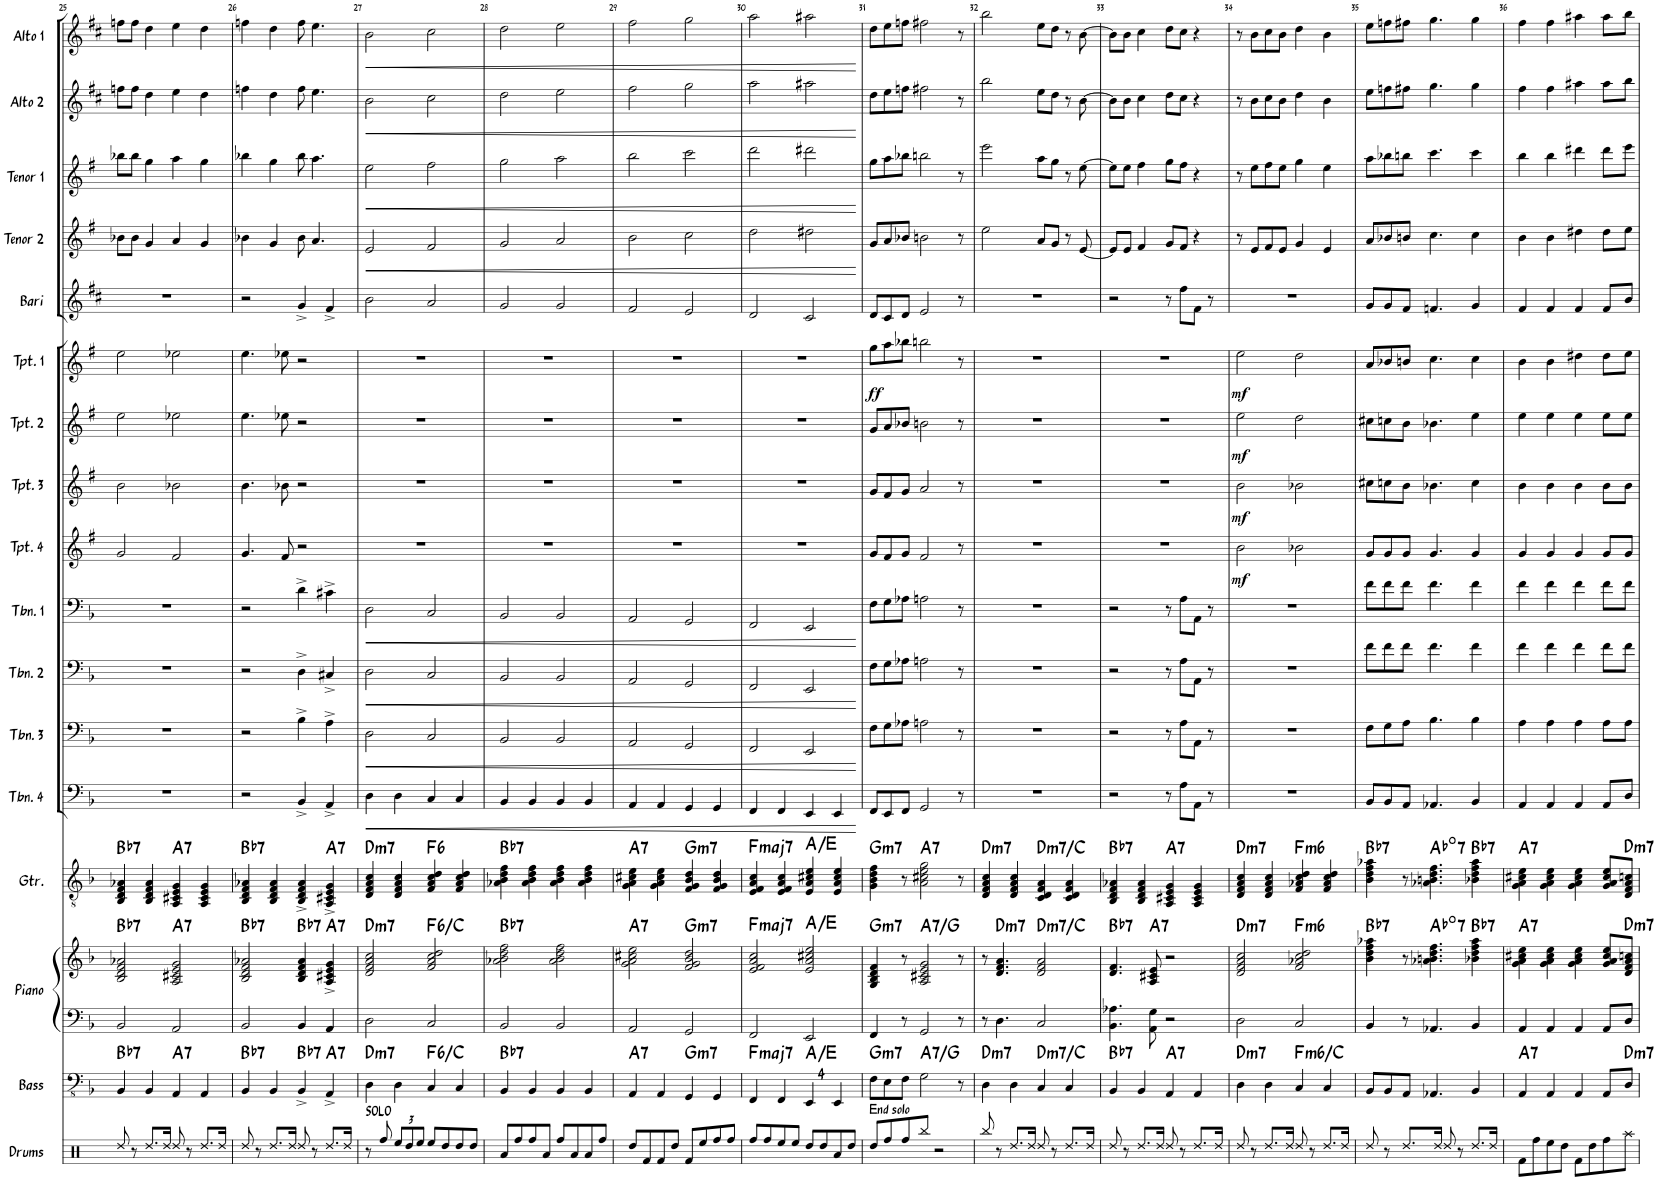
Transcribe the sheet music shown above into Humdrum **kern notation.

**kern	**kern	**harte	**kern	**kern	**harte	**kern	**harte	**kern	**dynam	**kern	**dynam	**kern	**dynam	**kern	**dynam	**kern	**dynam	**kern	**dynam	**kern	**dynam	**kern	**dynam	**kern	**kern	**dynam	**kern	**dynam	**kern	**dynam	**kern	**dynam
*part17	*part16	*part16	*part15	*part15	*part15	*part14	*part14	*part13	*part13	*part12	*part12	*part11	*part11	*part10	*part10	*part9	*part9	*part8	*part8	*part7	*part7	*part6	*part6	*part5	*part4	*part4	*part3	*part3	*part2	*part2	*part1	*part1
*staff18	*staff17	*	*staff16	*staff15	*	*staff14	*	*staff13	*staff13	*staff12	*staff12	*staff11	*staff11	*staff10	*staff10	*staff9	*staff9	*staff8	*staff8	*staff7	*staff7	*staff6	*staff6	*staff5	*staff4	*staff4	*staff3	*staff3	*staff2	*staff2	*staff1	*staff1
*I"Drums	*I"Bass	*	*I"Piano	*	*	*I"Guitar	*	*I"Trombone 4	*	*I"Trombone 3	*	*I"Trombone 2	*	*I"Trombone 1	*	*I"Trumpet 4	*	*I"Trumpet 3	*	*I"Trumpet 2	*	*I"Trumpet 1	*	*I"Baritone Sax	*I"Tenor Sax 2	*	*I"Tenor Sax 1	*	*I"Alto Sax 2	*	*I"Alto Sax 1	*
*I'Drums	*I'Bass	*	*I'Piano	*	*	*I'Gtr.	*	*I'Tbn. 4	*	*I'Tbn. 3	*	*I'Tbn. 2	*	*I'Tbn. 1	*	*I'Tpt. 4	*	*I'Tpt. 3	*	*I'Tpt. 2	*	*I'Tpt. 1	*	*I'Bari	*I'Tenor 2	*	*I'Tenor 1	*	*I'Alto 2	*	*I'Alto 1	*
!!LO:PB:g=z
*clefX	*clefFv4	*	*clefF4	*clefG2	*	*clefGv2	*	*clefF4	*	*clefF4	*	*clefF4	*	*clefF4	*	*clefG2	*	*clefG2	*	*clefG2	*	*clefG2	*	*clefG2	*clefG2	*	*clefG2	*	*clefG2	*	*clefG2	*
*	*	*	*	*	*	*	*	*	*	*	*	*	*	*	*	*Trd1c2	*	*Trd1c2	*	*Trd1c2	*	*Trd1c2	*	*Trd12c21	*Trd8c14	*	*Trd8c14	*	*Trd5c9	*	*Trd5c9	*
*k[]	*k[b-]	*	*k[b-]	*k[b-]	*	*k[b-]	*	*k[b-]	*	*k[b-]	*	*k[b-]	*	*k[b-]	*	*k[f#]	*	*k[f#]	*	*k[f#]	*	*k[f#]	*	*k[f#c#]	*k[f#]	*	*k[f#]	*	*k[f#c#]	*	*k[f#c#]	*
*M4/4	*M4/4	*	*M4/4	*M4/4	*	*M4/4	*	*M4/4	*	*M4/4	*	*M4/4	*	*M4/4	*	*M4/4	*	*M4/4	*	*M4/4	*	*M4/4	*	*M4/4	*M4/4	*	*M4/4	*	*M4/4	*	*M4/4	*
=25	=25	=25	=25	=25	=25	=25	=25	=25	=25	=25	=25	=25	=25	=25	=25	=25	=25	=25	=25	=25	=25	=25	=25	=25	=25	=25	=25	=25	=25	=25	=25	=25
!	!	!LO:H:kt=7	!	!	!LO:H:kt=7	!	!LO:H:kt=7	!	!	!	!	!	!	!	!	!	!	!	!	!	!	!	!	!	!	!	!	!	!	!	!	!
8Rdd/	4BBB-/	Bb:7	2BB-/	2B-/ 2d/ 2f/ 2a-X/	Bb:7	4BB-/ 4D/ 4F/ 4A-X/	Bb:7	1r	.	1r	.	1r	.	1r	.	2g/	.	2b\	.	2ee\	.	2ee\	.	1r	8b-X\L	.	8bb-X\L	.	8ffn\L	.	8ffn\L	.
8r	.	.	.	.	.	.	.	.	.	.	.	.	.	.	.	.	.	.	.	.	.	.	.	.	8b-\J	.	8bb-\J	.	8ff\J	.	8ff\J	.
8.Rdd/L	4BBB-/	.	.	.	.	4BB-/ 4D/ 4F/ 4A-/	.	.	.	.	.	.	.	.	.	.	.	.	.	.	.	.	.	.	4g/	.	4gg\	.	4dd\	.	4dd\	.
16Rdd/Jk	.	.	.	.	.	.	.	.	.	.	.	.	.	.	.	.	.	.	.	.	.	.	.	.	.	.	.	.	.	.	.	.
!	!	!LO:H:kt=7	!	!	!LO:H:kt=7	!	!LO:H:kt=7	!	!	!	!	!	!	!	!	!	!	!	!	!	!	!	!	!	!	!	!	!	!	!	!	!
8Rdd/	4AAA/	A:7	2AA/	2A/ 2c#X/ 2e/ 2g/	A:7	4AA/ 4C#X/ 4E/ 4G/	A:7	.	.	.	.	.	.	.	.	2f#/	.	2b-X\	.	2ee-X\	.	2ee-X\	.	.	4a/	.	4aa\	.	4ee\	.	4ee\	.
8r	.	.	.	.	.	.	.	.	.	.	.	.	.	.	.	.	.	.	.	.	.	.	.	.	.	.	.	.	.	.	.	.
8.Rdd/L	4AAA/	.	.	.	.	4AA/ 4C#/ 4E/ 4G/	.	.	.	.	.	.	.	.	.	.	.	.	.	.	.	.	.	.	4g/	.	4gg\	.	4dd\	.	4dd\	.
16Rdd/Jk	.	.	.	.	.	.	.	.	.	.	.	.	.	.	.	.	.	.	.	.	.	.	.	.	.	.	.	.	.	.	.	.
=26	=26	=26	=26	=26	=26	=26	=26	=26	=26	=26	=26	=26	=26	=26	=26	=26	=26	=26	=26	=26	=26	=26	=26	=26	=26	=26	=26	=26	=26	=26	=26	=26
!	!	!LO:H:kt=7	!	!	!LO:H:kt=7	!	!LO:H:kt=7	!	!	!	!	!	!	!	!	!	!	!	!	!	!	!	!	!	!	!	!	!	!	!	!	!
8Rdd/	4BBB-/	Bb:7	2BB-/	2B-/ 2d/ 2f/ 2a-X/	Bb:7	4BB-/ 4D/ 4F/ 4A-X/	Bb:7	2r	.	2r	.	2r	.	2r	.	4.g/	.	4.b\	.	4.ee\	.	4.ee\	.	2r	4b-X\	.	4bb-X\	.	4ffn\	.	4ffn\	.
8r	.	.	.	.	.	.	.	.	.	.	.	.	.	.	.	.	.	.	.	.	.	.	.	.	.	.	.	.	.	.	.	.
8.Rdd/L	4BBB-/	.	.	.	.	4BB-/ 4D/ 4F/ 4A-/	.	.	.	.	.	.	.	.	.	.	.	.	.	.	.	.	.	.	4g/	.	4gg\	.	4dd\	.	4dd\	.
.	.	.	.	.	.	.	.	.	.	.	.	.	.	.	.	8f#/	.	8b-X\	.	8ee-X\	.	8ee-X\	.	.	.	.	.	.	.	.	.	.
16Rdd/Jk	.	.	.	.	.	.	.	.	.	.	.	.	.	.	.	.	.	.	.	.	.	.	.	.	.	.	.	.	.	.	.	.
!	!	!LO:H:kt=7	!	!	!LO:H:kt=7	!	!	!	!	!	!	!	!	!	!	!	!	!	!	!	!	!	!	!	!	!	!	!	!	!	!	!
8Rdd/	4BBB-^/	Bb:7	4BB-/	4B-/ 4d/ 4f/ 4a-/	Bb:7	4BB-/^ 4D/^ 4F/^ 4A-/^	.	4BB-^/	.	4B-^\	.	4D^\	.	4d^\	.	2r	.	2r	.	2r	.	2r	.	4g^/	8b-\	.	8bb-\	.	8ff\	.	8ff\	.
8r	.	.	.	.	.	.	.	.	.	.	.	.	.	.	.	.	.	.	.	.	.	.	.	.	4.a/	.	4.aa\	.	4.ee\	.	4.ee\	.
!	!	!LO:H:kt=7	!	!	!LO:H:kt=7	!	!LO:H:kt=7	!	!	!	!	!	!	!	!	!	!	!	!	!	!	!	!	!	!	!	!	!	!	!	!	!
8.Rdd/L	4AAA^/	A:7	4AA/	4A/^ 4c#X/^ 4e/^ 4g/^	A:7	4AA/^ 4C#X/^ 4E/^ 4G/^	A:7	4AA^/	.	4A^\	.	4C#X^/	.	4c#X^\	.	.	.	.	.	.	.	.	.	4f#^/	.	.	.	.	.	.	.	.
16Rdd/Jk	.	.	.	.	.	.	.	.	.	.	.	.	.	.	.	.	.	.	.	.	.	.	.	.	.	.	.	.	.	.	.	.
=27	=27	=27	=27	=27	=27	=27	=27	=27	=27	=27	=27	=27	=27	=27	=27	=27	=27	=27	=27	=27	=27	=27	=27	=27	=27	=27	=27	=27	=27	=27	=27	=27
!LO:TX:a:t=SOLO	!	!	!	!	!	!	!	!	!	!	!	!	!	!	!	!	!	!	!	!	!	!	!	!	!	!	!	!	!	!	!	!
!	!	!LO:H:kt=m7	!	!	!LO:H:kt=m7	!	!LO:H:kt=m7	!	!LO:HP:b	!	!LO:HP:b	!	!LO:HP:b	!	!LO:HP:b	!	!	!	!	!	!	!	!	!	!	!LO:HP:b	!	!LO:HP:b	!	!LO:HP:b	!	!LO:HP:b
8r	4DD\	D:min7	2D\	2d/ 2f/ 2a/ 2cc/	D:min7	4D/ 4F/ 4A/ 4c/	D:min7	4D\	<	2D\	<	2D\	<	2D\	<	1r	.	1r	.	1r	.	1r	.	2b\	2e/	<	2ee\	<	2b\	<	2b\	<
8Rff/	.	.	.	.	.	.	.	.	.	.	.	.	.	.	.	.	.	.	.	.	.	.	.	.	.	.	.	.	.	.	.	.
*Xbrackettup	*	*	*	*	*	*	*	*	*	*	*	*	*	*	*	*	*	*	*	*	*	*	*	*	*	*	*	*	*	*	*	*
12Ree/L	4DD\	.	.	.	.	4D/ 4F/ 4A/ 4c/	.	4D\	.	.	.	.	.	.	.	.	.	.	.	.	.	.	.	.	.	.	.	.	.	.	.	.
12Rdd/	.	.	.	.	.	.	.	.	.	.	.	.	.	.	.	.	.	.	.	.	.	.	.	.	.	.	.	.	.	.	.	.
12Ree/J	.	.	.	.	.	.	.	.	.	.	.	.	.	.	.	.	.	.	.	.	.	.	.	.	.	.	.	.	.	.	.	.
!	!	!LO:H:kt=6	!	!	!LO:H:kt=6	!	!LO:H:kt=6	!	!	!	!	!	!	!	!	!	!	!	!	!	!	!	!	!	!	!	!	!	!	!	!	!
8Ree/L	4CC/	F:maj6/5	2C/	2f/ 2a/ 2cc/ 2dd/	F:maj6/5	4F/ 4A/ 4c/ 4d/	F:maj6	4C/	.	2C/	.	2C/	.	2C/	.	.	.	.	.	.	.	.	.	2a/	2f#/	.	2ff#\	.	2cc#\	.	2cc#\	.
8Rdd/	.	.	.	.	.	.	.	.	.	.	.	.	.	.	.	.	.	.	.	.	.	.	.	.	.	.	.	.	.	.	.	.
8Rdd/	4CC/	.	.	.	.	4F/ 4A/ 4c/ 4d/	.	4C/	.	.	.	.	.	.	.	.	.	.	.	.	.	.	.	.	.	.	.	.	.	.	.	.
8Rdd/J	.	.	.	.	.	.	.	.	.	.	.	.	.	.	.	.	.	.	.	.	.	.	.	.	.	.	.	.	.	.	.	.
=28	=28	=28	=28	=28	=28	=28	=28	=28	=28	=28	=28	=28	=28	=28	=28	=28	=28	=28	=28	=28	=28	=28	=28	=28	=28	=28	=28	=28	=28	=28	=28	=28
!	!	!LO:H:kt=7	!	!	!LO:H:kt=7	!	!LO:H:kt=7	!	!	!	!	!	!	!	!	!	!	!	!	!	!	!	!	!	!	!	!	!	!	!	!	!
8Ra/L	4BBB-/	Bb:7	2BB-/	2a-X\ 2b-\ 2dd\ 2ff\	Bb:7	4A-X\ 4B-\ 4d\ 4f\	Bb:7	4BB-/	.	2BB-/	.	2BB-/	.	2BB-/	.	1r	.	1r	.	1r	.	1r	.	2g/	2g/	.	2gg\	.	2dd\	.	2dd\	.
8Rff/	.	.	.	.	.	.	.	.	.	.	.	.	.	.	.	.	.	.	.	.	.	.	.	.	.	.	.	.	.	.	.	.
8Rff/	4BBB-/	.	.	.	.	4A-\ 4B-\ 4d\ 4f\	.	4BB-/	.	.	.	.	.	.	.	.	.	.	.	.	.	.	.	.	.	.	.	.	.	.	.	.
8Ra/J	.	.	.	.	.	.	.	.	.	.	.	.	.	.	.	.	.	.	.	.	.	.	.	.	.	.	.	.	.	.	.	.
8Rff/L	4BBB-/	.	2BB-/	2a-\ 2b-\ 2dd\ 2ff\	.	4A-\ 4B-\ 4d\ 4f\	.	4BB-/	.	2BB-/	.	2BB-/	.	2BB-/	.	.	.	.	.	.	.	.	.	2g/	2a/	.	2aa\	.	2ee\	.	2ee\	.
8Ra/	.	.	.	.	.	.	.	.	.	.	.	.	.	.	.	.	.	.	.	.	.	.	.	.	.	.	.	.	.	.	.	.
8Ra/	4BBB-/	.	.	.	.	4A-\ 4B-\ 4d\ 4f\	.	4BB-/	.	.	.	.	.	.	.	.	.	.	.	.	.	.	.	.	.	.	.	.	.	.	.	.
8Rff/J	.	.	.	.	.	.	.	.	.	.	.	.	.	.	.	.	.	.	.	.	.	.	.	.	.	.	.	.	.	.	.	.
=29	=29	=29	=29	=29	=29	=29	=29	=29	=29	=29	=29	=29	=29	=29	=29	=29	=29	=29	=29	=29	=29	=29	=29	=29	=29	=29	=29	=29	=29	=29	=29	=29
!	!	!LO:H:kt=7	!	!	!LO:H:kt=7	!	!LO:H:kt=7	!	!	!	!	!	!	!	!	!	!	!	!	!	!	!	!	!	!	!	!	!	!	!	!	!
8Rdd/L	4AAA/	A:7	2AA/	2g\ 2a\ 2cc#X\ 2ee\	A:7	4G\ 4A\ 4c#X\ 4e\	A:7	4AA/	.	2AA/	.	2AA/	.	2AA/	.	1r	.	1r	.	1r	.	1r	.	2f#/	2b\	.	2bb\	.	2ff#\	.	2ff#\	.
8Rf/	.	.	.	.	.	.	.	.	.	.	.	.	.	.	.	.	.	.	.	.	.	.	.	.	.	.	.	.	.	.	.	.
8Rf/	4AAA/	.	.	.	.	4G\ 4A\ 4c#\ 4e\	.	4AA/	.	.	.	.	.	.	.	.	.	.	.	.	.	.	.	.	.	.	.	.	.	.	.	.
8Rdd/J	.	.	.	.	.	.	.	.	.	.	.	.	.	.	.	.	.	.	.	.	.	.	.	.	.	.	.	.	.	.	.	.
!	!	!LO:H:kt=m7	!	!	!LO:H:kt=m7	!	!LO:H:kt=m7	!	!	!	!	!	!	!	!	!	!	!	!	!	!	!	!	!	!	!	!	!	!	!	!	!
8Rf/L	4GGG/	G:min7	2GG/	2f/ 2g/ 2b-/ 2dd/	G:min7	4F/ 4G/ 4B-/ 4d/	G:min7	4GG/	.	2GG/	.	2GG/	.	2GG/	.	.	.	.	.	.	.	.	.	2e/	2cc\	.	2ccc\	.	2gg\	.	2gg\	.
8Ree/	.	.	.	.	.	.	.	.	.	.	.	.	.	.	.	.	.	.	.	.	.	.	.	.	.	.	.	.	.	.	.	.
8Rff/	4GGG/	.	.	.	.	4F/ 4G/ 4B-/ 4d/	.	4GG/	.	.	.	.	.	.	.	.	.	.	.	.	.	.	.	.	.	.	.	.	.	.	.	.
8Rff/J	.	.	.	.	.	.	.	.	.	.	.	.	.	.	.	.	.	.	.	.	.	.	.	.	.	.	.	.	.	.	.	.
=30	=30	=30	=30	=30	=30	=30	=30	=30	=30	=30	=30	=30	=30	=30	=30	=30	=30	=30	=30	=30	=30	=30	=30	=30	=30	=30	=30	=30	=30	=30	=30	=30
!	!	!LO:H:kt=maj7	!	!	!LO:H:kt=maj7	!	!LO:H:kt=maj7	!	!	!	!	!	!	!	!	!	!	!	!	!	!	!	!	!	!	!	!	!	!	!	!	!
8Rff/L	4FFF/	F:maj7	2FF/	2e/ 2f/ 2a/ 2cc/	F:maj7	4E/ 4F/ 4A/ 4c/	F:maj7	4FF/	.	2FF/	.	2FF/	.	2FF/	.	1r	.	1r	.	1r	.	1r	.	2d/	2dd\	.	2ddd\	.	2aa\	.	2aa\	.
8Rff/	.	.	.	.	.	.	.	.	.	.	.	.	.	.	.	.	.	.	.	.	.	.	.	.	.	.	.	.	.	.	.	.
8Ree/	4FFF/	.	.	.	.	4E/ 4F/ 4A/ 4c/	.	4FF/	.	.	.	.	.	.	.	.	.	.	.	.	.	.	.	.	.	.	.	.	.	.	.	.
8Ree/J	.	.	.	.	.	.	.	.	.	.	.	.	.	.	.	.	.	.	.	.	.	.	.	.	.	.	.	.	.	.	.	.
8Rdd/L	4EEE/	A:maj/5	2EE/	2e/ 2a/ 2cc#X/ 2ee/	A:maj/5	4E/ 4A/ 4c#X/ 4e/	A:maj/5	4EE/	.	2EE/	.	2EE/	.	2EE/	.	.	.	.	.	.	.	.	.	2c#/	2dd#X\	.	2ddd#X\	.	2aa#X\	.	2aa#X\	.
8Rdd/	.	.	.	.	.	.	.	.	.	.	.	.	.	.	.	.	.	.	.	.	.	.	.	.	.	.	.	.	.	.	.	.
8Ra/	4EEE/	.	.	.	.	4E/ 4A/ 4c#/ 4e/	.	4EE/	.	.	.	.	.	.	.	.	.	.	.	.	.	.	.	.	.	.	.	.	.	.	.	.
8Rdd/J	.	.	.	.	.	.	.	.	.	.	.	.	.	.	.	.	.	.	.	.	.	.	.	.	.	.	.	.	.	.	.	.
.	.	.	.	.	.	.	.	.	[	.	[	.	[	.	[	.	.	.	.	.	.	.	.	.	.	[	.	[	.	[	.	[
=31	=31	=31	=31	=31	=31	=31	=31	=31	=31	=31	=31	=31	=31	=31	=31	=31	=31	=31	=31	=31	=31	=31	=31	=31	=31	=31	=31	=31	=31	=31	=31	=31
!LO:TX:a:t=End solo	!	!	!	!	!	!	!	!	!	!	!	!	!	!	!	!	!	!	!	!	!	!	!	!	!	!	!	!	!	!	!	!
!	!	!LO:H:kt=m7	!	!	!LO:H:kt=m7	!	!LO:H:kt=m7	!	!	!	!	!	!	!	!	!	!	!	!	!	!	!	!LO:DY:b	!	!	!	!	!	!	!	!	!
8Rdd/L	8FF\L	G:min7	4FF/	4G/ 4B-/ 4d/ 4f/	G:min7	4G\ 4B-\ 4d\ 4f\	G:min7	8FF/L	.	8F\L	.	8F\L	.	8F\L	.	8g/L	.	8g/L	.	8g/L	.	8gg\L	ff	8d/L	8g/L	.	8gg\L	.	8dd\L	.	8dd\L	.
8Rff/	8EE\	.	.	.	.	.	.	8EE/	.	8G\	.	8G\	.	8G\	.	8f#/	.	8f#/	.	8a/	.	8aa\	.	8c#/	8a/	.	8aa\	.	8ee\	.	8ee\	.
8Rff/	8FF\J	.	8r	8r	.	8r	.	8FF/J	.	8A-X\J	.	8A-X\J	.	8A-X\J	.	8g/J	.	8g/J	.	8b-X/J	.	8bb-X\J	.	8d/J	8b-X/J	.	8bb-X\J	.	8ffn\J	.	8ffn\J	.
!	!	!LO:H:kt=7	!	!	!LO:H:kt=7	!	!LO:H:kt=7	!	!	!	!	!	!	!	!	!	!	!	!	!	!	!	!	!	!	!	!	!	!	!	!	!
8Rbb/J	2GG\	A:7/b7	2GG/	2A/ 2c#X/ 2e/ 2g/	A:7/b7	2A\ 2c#X\ 2e\ 2g\	A:7	2GG/	.	2An\	.	2An\	.	2An\	.	2f#/	.	2a/	.	2bn\	.	2bbn\	.	2e/	2bn\	.	2bbn\	.	2ff#X\	.	2ff#X\	.
2r	.	.	.	.	.	.	.	.	.	.	.	.	.	.	.	.	.	.	.	.	.	.	.	.	.	.	.	.	.	.	.	.
.	8r	.	8r	8r	.	8r	.	8r	.	8r	.	8r	.	8r	.	8r	.	8r	.	8r	.	8r	.	8r	8r	.	8r	.	8r	.	8r	.
=32	=32	=32	=32	=32	=32	=32	=32	=32	=32	=32	=32	=32	=32	=32	=32	=32	=32	=32	=32	=32	=32	=32	=32	=32	=32	=32	=32	=32	=32	=32	=32	=32
!	!	!LO:H:kt=m7	!	!	!	!	!LO:H:kt=m7	!	!	!	!	!	!	!	!	!	!	!	!	!	!	!	!	!	!	!	!	!	!	!	!	!
8Rbb/	4DD\	D:min7	8r	8r	.	4D/ 4F/ 4A/ 4c/	D:min7	1r	.	1r	.	1r	.	1r	.	1r	.	1r	.	1r	.	1r	.	1r	2ee\	.	2eee\	.	2bb\	.	2bb\	.
!	!	!	!	!	!LO:H:kt=m7	!	!	!	!	!	!	!	!	!	!	!	!	!	!	!	!	!	!	!	!	!	!	!	!	!	!	!
8r	.	.	4.D\	4.d/ 4.f/ 4.a/	D:min7	.	.	.	.	.	.	.	.	.	.	.	.	.	.	.	.	.	.	.	.	.	.	.	.	.	.	.
8.Rdd/L	4DD\	.	.	.	.	4D/ 4F/ 4A/ 4c/	.	.	.	.	.	.	.	.	.	.	.	.	.	.	.	.	.	.	.	.	.	.	.	.	.	.
16Rdd/Jk	.	.	.	.	.	.	.	.	.	.	.	.	.	.	.	.	.	.	.	.	.	.	.	.	.	.	.	.	.	.	.	.
!	!	!LO:H:kt=m7	!	!	!LO:H:kt=m7	!	!LO:H:kt=m7	!	!	!	!	!	!	!	!	!	!	!	!	!	!	!	!	!	!	!	!	!	!	!	!	!
8Rdd/	4CC/	D:min7/b7	2C/	2d/ 2f/ 2a/	D:min7/b7	4C/ 4D/ 4F/ 4A/	D:min7/b7	.	.	.	.	.	.	.	.	.	.	.	.	.	.	.	.	.	8a/L	.	8aa\L	.	8ee\L	.	8ee\L	.
8r	.	.	.	.	.	.	.	.	.	.	.	.	.	.	.	.	.	.	.	.	.	.	.	.	8g/J	.	8gg\J	.	8dd\J	.	8dd\J	.
8.Rdd/L	4CC/	.	.	.	.	4C/ 4D/ 4F/ 4A/	.	.	.	.	.	.	.	.	.	.	.	.	.	.	.	.	.	.	8r	.	8r	.	8r	.	8r	.
.	.	.	.	.	.	.	.	.	.	.	.	.	.	.	.	.	.	.	.	.	.	.	.	.	[8e/	.	[8ee\	.	[8b\	.	[8b\	.
16Rdd/Jk	.	.	.	.	.	.	.	.	.	.	.	.	.	.	.	.	.	.	.	.	.	.	.	.	.	.	.	.	.	.	.	.
=33	=33	=33	=33	=33	=33	=33	=33	=33	=33	=33	=33	=33	=33	=33	=33	=33	=33	=33	=33	=33	=33	=33	=33	=33	=33	=33	=33	=33	=33	=33	=33	=33
!	!	!LO:H:kt=7	!	!	!LO:H:kt=7	!	!LO:H:kt=7	!	!	!	!	!	!	!	!	!	!	!	!	!	!	!	!	!	!	!	!	!	!	!	!	!
8Rdd/	4BBB-/	Bb:7	4.BB-\ 4.A-X\	4.d/ 4.f/	Bb:7	4BB-/ 4D/ 4F/ 4A-X/	Bb:7	2r	.	2r	.	2r	.	2r	.	1r	.	1r	.	1r	.	1r	.	2r	8e/L]	.	8ee\L]	.	8b\L]	.	8b\L]	.
8r	.	.	.	.	.	.	.	.	.	.	.	.	.	.	.	.	.	.	.	.	.	.	.	.	8e/J	.	8ee\J	.	8b\J	.	8b\J	.
8.Rdd/L	4BBB-/	.	.	.	.	4BB-/ 4D/ 4F/ 4A-/	.	.	.	.	.	.	.	.	.	.	.	.	.	.	.	.	.	.	4f#/	.	4ff#\	.	4cc#\	.	4cc#\	.
!	!	!	!	!	!LO:H:kt=7	!	!	!	!	!	!	!	!	!	!	!	!	!	!	!	!	!	!	!	!	!	!	!	!	!	!	!
.	.	.	8AA\ 8G\	8A/ 8c#X/ 8e/	A:7	.	.	.	.	.	.	.	.	.	.	.	.	.	.	.	.	.	.	.	.	.	.	.	.	.	.	.
16Rdd/Jk	.	.	.	.	.	.	.	.	.	.	.	.	.	.	.	.	.	.	.	.	.	.	.	.	.	.	.	.	.	.	.	.
!	!	!LO:H:kt=7	!	!	!	!	!LO:H:kt=7	!	!	!	!	!	!	!	!	!	!	!	!	!	!	!	!	!	!	!	!	!	!	!	!	!
8Rdd/	4AAA/	A:7	2r	2r	.	4AA/ 4C#X/ 4E/ 4G/	A:7	8r	.	8r	.	8r	.	8r	.	.	.	.	.	.	.	.	.	8r	8g/L	.	8gg\L	.	8dd\L	.	8dd\L	.
8r	.	.	.	.	.	.	.	8A\L	.	8A\L	.	8A\L	.	8A\L	.	.	.	.	.	.	.	.	.	8ff#\L	8f#/J	.	8ff#\J	.	8cc#\J	.	8cc#\J	.
8.Rdd/L	4AAA/	.	.	.	.	4AA/ 4C#/ 4E/ 4G/	.	8AA\J	.	8AA\J	.	8AA\J	.	8AA\J	.	.	.	.	.	.	.	.	.	8f#\J	4r	.	4r	.	4r	.	4r	.
.	.	.	.	.	.	.	.	8r	.	8r	.	8r	.	8r	.	.	.	.	.	.	.	.	.	8r	.	.	.	.	.	.	.	.
16Rdd/Jk	.	.	.	.	.	.	.	.	.	.	.	.	.	.	.	.	.	.	.	.	.	.	.	.	.	.	.	.	.	.	.	.
=34	=34	=34	=34	=34	=34	=34	=34	=34	=34	=34	=34	=34	=34	=34	=34	=34	=34	=34	=34	=34	=34	=34	=34	=34	=34	=34	=34	=34	=34	=34	=34	=34
!	!	!LO:H:kt=m7	!	!	!LO:H:kt=m7	!	!LO:H:kt=m7	!	!	!	!	!	!	!	!	!	!LO:DY:b	!	!LO:DY:b	!	!LO:DY:b	!	!LO:DY:b	!	!	!	!	!	!	!	!	!
8Rdd/	4DD\	D:min7	2D\	2d/ 2f/ 2a/ 2cc/	D:min7	4D/ 4F/ 4A/ 4c/	D:min7	1r	.	1r	.	1r	.	1r	.	2b\	mf	2b\	mf	2ee\	mf	2ee\	mf	1r	8r	.	8r	.	8r	.	8r	.
8r	.	.	.	.	.	.	.	.	.	.	.	.	.	.	.	.	.	.	.	.	.	.	.	.	8e/L	.	8ee\L	.	8b\L	.	8b\L	.
8.Rdd/L	4DD\	.	.	.	.	4D/ 4F/ 4A/ 4c/	.	.	.	.	.	.	.	.	.	.	.	.	.	.	.	.	.	.	8f#/	.	8ff#\	.	8cc#\	.	8cc#\	.
.	.	.	.	.	.	.	.	.	.	.	.	.	.	.	.	.	.	.	.	.	.	.	.	.	8e/J	.	8ee\J	.	8b\J	.	8b\J	.
16Rdd/Jk	.	.	.	.	.	.	.	.	.	.	.	.	.	.	.	.	.	.	.	.	.	.	.	.	.	.	.	.	.	.	.	.
!	!	!LO:H:kt=m6	!	!	!LO:H:kt=m6	!	!LO:H:kt=m6	!	!	!	!	!	!	!	!	!	!	!	!	!	!	!	!	!	!	!	!	!	!	!	!	!
8Rdd/	4CC/	F:min6/5	2C/	2f/ 2a-X/ 2cc/ 2dd/	F:min6	4F/ 4A-X/ 4c/ 4d/	F:min6	.	.	.	.	.	.	.	.	2b-X\	.	2b-X\	.	2dd\	.	2dd\	.	.	4g/	.	4gg\	.	4dd\	.	4dd\	.
8r	.	.	.	.	.	.	.	.	.	.	.	.	.	.	.	.	.	.	.	.	.	.	.	.	.	.	.	.	.	.	.	.
8.Rdd/L	4CC/	.	.	.	.	4F/ 4A-/ 4c/ 4d/	.	.	.	.	.	.	.	.	.	.	.	.	.	.	.	.	.	.	4e/	.	4ee\	.	4b\	.	4b\	.
16Rdd/Jk	.	.	.	.	.	.	.	.	.	.	.	.	.	.	.	.	.	.	.	.	.	.	.	.	.	.	.	.	.	.	.	.
=35	=35	=35	=35	=35	=35	=35	=35	=35	=35	=35	=35	=35	=35	=35	=35	=35	=35	=35	=35	=35	=35	=35	=35	=35	=35	=35	=35	=35	=35	=35	=35	=35
!	!	!	!	!	!LO:H:kt=7	!	!LO:H:kt=7	!	!	!	!	!	!	!	!	!	!	!	!	!	!	!	!	!	!	!	!	!	!	!	!	!
8Rdd/	8BBB-/L	.	4BB-/	4b-\ 4dd\ 4ff\ 4aa-X\	Bb:7	4B-\ 4d\ 4f\ 4a-X\	Bb:7	8BB-/L	.	8F\L	.	8f\L	.	8f\L	.	8g/L	.	8cc#X\L	.	8cc#X\L	.	8a/L	.	8g/L	8a/L	.	8aa\L	.	8ee\L	.	8ee\L	.
8r	8BBB-/	.	.	.	.	.	.	8BB-/	.	8G\	.	8f\	.	8f\	.	8g/	.	8ccn\	.	8ccn\	.	8b-X/	.	8g/	8b-X/	.	8bb-X\	.	8ffn\	.	8ffn\	.
8.Rdd/L	8AAA/J	.	8r	8r	.	8r	.	8AA/J	.	8A\J	.	8f\J	.	8f\J	.	8g/J	.	8b\J	.	8b\J	.	8bn/J	.	8f#/J	8bn/J	.	8bbn\J	.	8ff#X\J	.	8ff#X\J	.
!	!	!	!	!	!LO:H:kt=7	!	!LO:H:kt=7	!	!	!	!	!	!	!	!	!	!	!	!	!	!	!	!	!	!	!	!	!	!	!	!	!
.	4.AAA-X/	.	4.AA-X/	4.a-X\ 4.bn\ 4.dd\ 4.ff\	Ab:dim7	4.A-X\ 4.Bn\ 4.d\ 4.f\	Ab:dim7	4.AA-X/	.	4.B-\	.	4.f\	.	4.f\	.	4.g/	.	4.b-X\	.	4.b-X\	.	4.cc\	.	4.fn/	4.cc\	.	4.ccc\	.	4.gg\	.	4.gg\	.
16Rdd/Jk	.	.	.	.	.	.	.	.	.	.	.	.	.	.	.	.	.	.	.	.	.	.	.	.	.	.	.	.	.	.	.	.
8Rdd/	.	.	.	.	.	.	.	.	.	.	.	.	.	.	.	.	.	.	.	.	.	.	.	.	.	.	.	.	.	.	.	.
8r	.	.	.	.	.	.	.	.	.	.	.	.	.	.	.	.	.	.	.	.	.	.	.	.	.	.	.	.	.	.	.	.
!	!	!	!	!	!LO:H:kt=7	!	!LO:H:kt=7	!	!	!	!	!	!	!	!	!	!	!	!	!	!	!	!	!	!	!	!	!	!	!	!	!
8.Rdd/L	4BBB-/	.	4BB-/	4b-X\ 4dd\ 4ff\ 4aa-\	Bb:7	4B-X\ 4d\ 4f\ 4a-\	Bb:7	4BB-/	.	4B-\	.	4f\	.	4f\	.	4g/	.	4cc\	.	4ee\	.	4cc\	.	4g/	4cc\	.	4ccc\	.	4gg\	.	4gg\	.
16Rdd/Jk	.	.	.	.	.	.	.	.	.	.	.	.	.	.	.	.	.	.	.	.	.	.	.	.	.	.	.	.	.	.	.	.
=36	=36	=36	=36	=36	=36	=36	=36	=36	=36	=36	=36	=36	=36	=36	=36	=36	=36	=36	=36	=36	=36	=36	=36	=36	=36	=36	=36	=36	=36	=36	=36	=36
!	!	!LO:H:kt=7	!	!	!LO:H:kt=7	!	!LO:H:kt=7	!	!	!	!	!	!	!	!	!	!	!	!	!	!	!	!	!	!	!	!	!	!	!	!	!
8Rf\L	4AAA/	A:7	4AA/	4g\ 4a\ 4cc#X\ 4ee\	A:7	4G\ 4A\ 4c#X\ 4e\	A:7	4AA/	.	4A\	.	4f\	.	4f\	.	4g/	.	4b\	.	4ee\	.	4b\	.	4f#/	4b\	.	4bb\	.	4ff#\	.	4ff#\	.
8Rff\	.	.	.	.	.	.	.	.	.	.	.	.	.	.	.	.	.	.	.	.	.	.	.	.	.	.	.	.	.	.	.	.
8Ree\	4AAA/	.	4AA/	4g\ 4a\ 4cc#\ 4ee\	.	4G\ 4A\ 4c#\ 4e\	.	4AA/	.	4A\	.	4f\	.	4f\	.	4g/	.	4b\	.	4ee\	.	4b\	.	4f#/	4b\	.	4bb\	.	4ff#\	.	4ff#\	.
8Rdd\J	.	.	.	.	.	.	.	.	.	.	.	.	.	.	.	.	.	.	.	.	.	.	.	.	.	.	.	.	.	.	.	.
8Rf\L	4AAA/	.	4AA/	4g\ 4a\ 4cc#\ 4ee\	.	4G\ 4A\ 4c#\ 4e\	.	4AA/	.	4A\	.	4f\	.	4f\	.	4g/	.	4b\	.	4ee\	.	4dd#X\	.	4f#/	4dd#X\	.	4ddd#X\	.	4aa#X\	.	4aa#X\	.
8Rdd\	.	.	.	.	.	.	.	.	.	.	.	.	.	.	.	.	.	.	.	.	.	.	.	.	.	.	.	.	.	.	.	.
8Rff\	8AAA/L	.	8AA/L	8g/ 8a/ 8cc#/ 8ee/L	.	8G/ 8A/ 8c#/ 8e/L	.	8AA/L	.	8A\L	.	8f\L	.	8f\L	.	8g/L	.	8b\L	.	8ee\L	.	8dd#\L	.	8f#/L	8dd#\L	.	8ddd#\L	.	8aa#\L	.	8aa#\L	.
!	!	!LO:H:kt=m7	!	!	!LO:H:kt=m7	!	!LO:H:kt=m7	!	!	!	!	!	!	!	!	!	!	!	!	!	!	!	!	!	!	!	!	!	!	!	!	!
8Raa\J	8DD/J	D:min7	8D/J	8d/ 8f/ 8a/ 8ccn/J	D:min7	8D/ 8F/ 8A/ 8cn/J	D:min7	8D/J	.	8A\J	.	8f\J	.	8f\J	.	8g/J	.	8b\J	.	8ee\J	.	8ee\J	.	8b/J	8ee\J	.	8eee\J	.	8bb\J	.	8bb\J	.
=	=	=	=	=	=	=	=	=	=	=	=	=	=	=	=	=	=	=	=	=	=	=	=	=	=	=	=	=	=	=	=	=
*-	*-	*-	*-	*-	*-	*-	*-	*-	*-	*-	*-	*-	*-	*-	*-	*-	*-	*-	*-	*-	*-	*-	*-	*-	*-	*-	*-	*-	*-	*-	*-	*-
